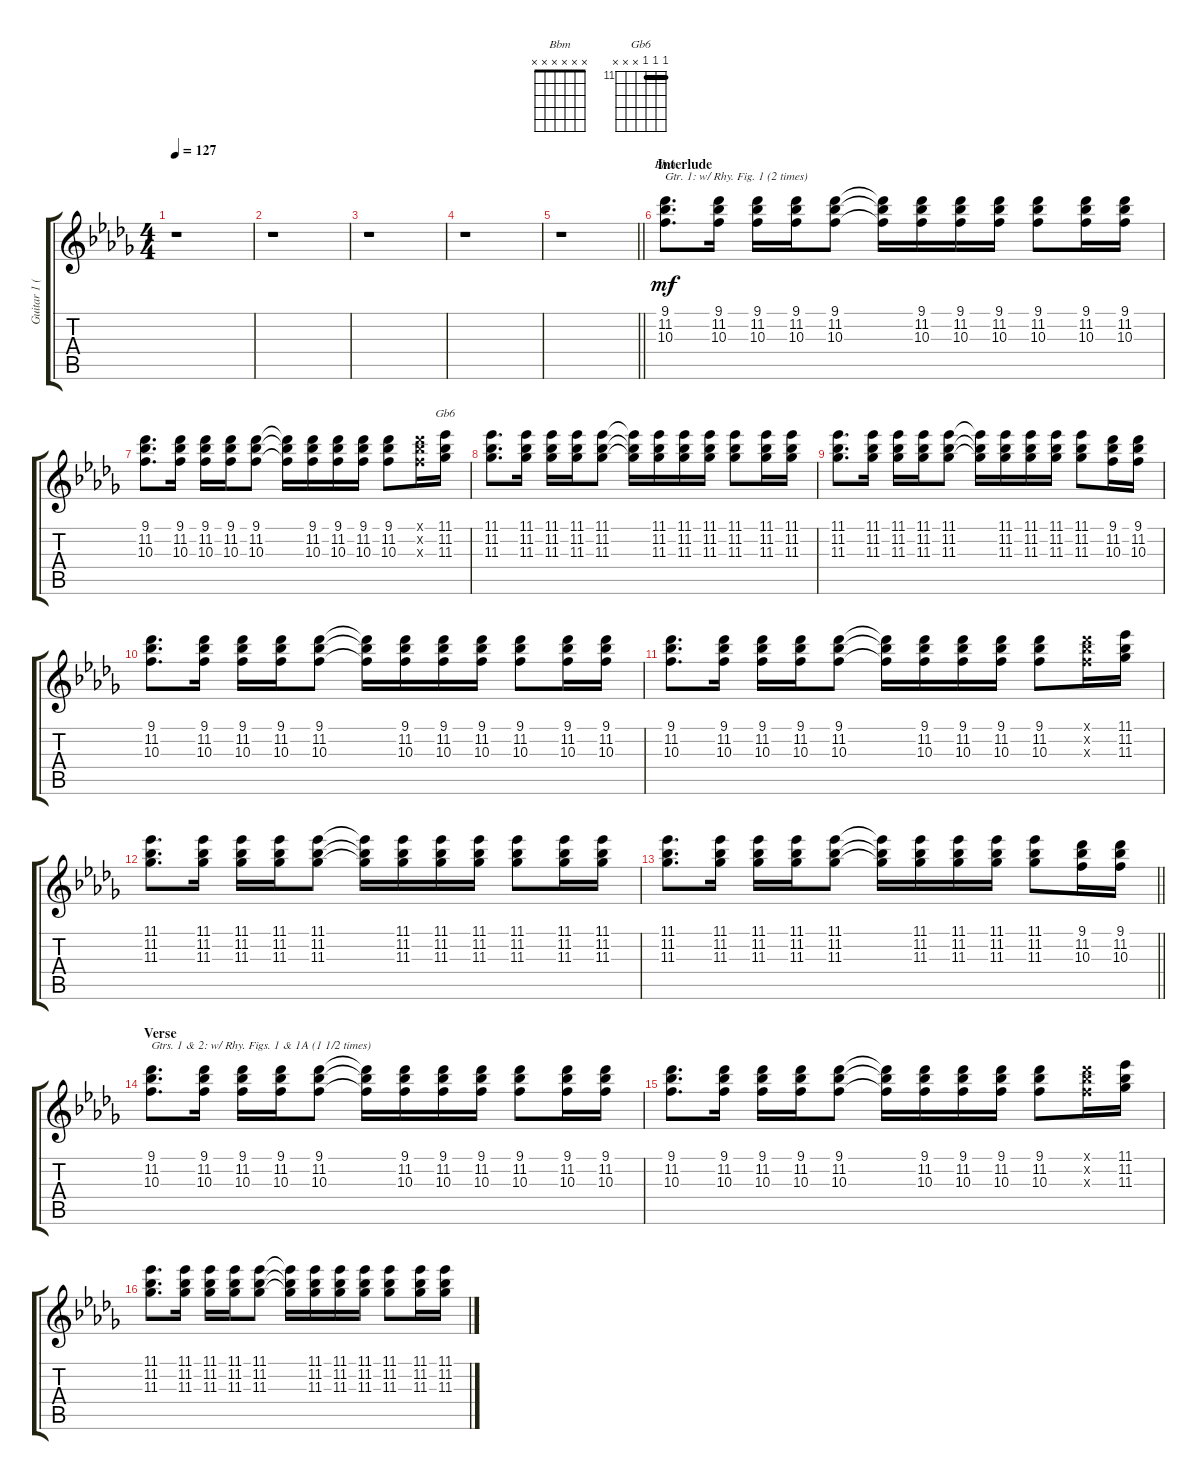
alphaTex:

\track ("Guitar 1 (dist.)" "Guitar 1 (") {instrument distortionguitar}
\staff {score tabs}
\tuning (E4 B3 G3 D3 A2 E2) {hide}
\chord ("Bbm" x x x x x x)
\chord ("Gb6" 11 11 11 x x x) {firstfret 11 barre 11}
\ts (4 4)
\tempo 127
\clef g2
\ks bbminor
r.1{dy mf} |
r.1 |
r.1 |
r.1 |
\barLineRight lightlight
r.1 |
\section ("" "Interlude")
(9.1 11.2 10.3).8{d ch "Bbm" txt "Gtr. 1: w/ Rhy. Fig. 1 (2 times)"} (9.1 11.2 10.3).16 (9.1 11.2 10.3).16 (9.1 11.2 10.3).16 (9.1 11.2 10.3).8 (9.1{t} 11.2{t} 10.3{t}).16 (9.1 11.2 10.3).16 (9.1 11.2 10.3).16 (9.1 11.2 10.3).16 (9.1 11.2 10.3).8 (9.1 11.2 10.3).16 (9.1 11.2 10.3).16 |
(9.1 11.2 10.3).8{d} (9.1 11.2 10.3).16 (9.1 11.2 10.3).16 (9.1 11.2 10.3).16 (9.1 11.2 10.3).8 (9.1{t} 11.2{t} 10.3{t}).16 (9.1 11.2 10.3).16 (9.1 11.2 10.3).16 (9.1 11.2 10.3).16 (9.1 11.2 10.3).8 (9.1{x} 11.2{x} 10.3{x}).16 (11.1 11.2 11.3).16{ch "Gb6"} |
(11.1 11.2 11.3).8{d} (11.1 11.2 11.3).16 (11.1 11.2 11.3).16 (11.1 11.2 11.3).16 (11.1 11.2 11.3).8 (11.1{t} 11.2{t} 11.3{t}).16 (11.1 11.2 11.3).16 (11.1 11.2 11.3).16 (11.1 11.2 11.3).16 (11.1 11.2 11.3).8 (11.1 11.2 11.3).16 (11.1 11.2 11.3).16 |
(11.1 11.2 11.3).8{d} (11.1 11.2 11.3).16 (11.1 11.2 11.3).16 (11.1 11.2 11.3).16 (11.1 11.2 11.3).8 (11.1{t} 11.2{t} 11.3{t}).16 (11.1 11.2 11.3).16 (11.1 11.2 11.3).16 (11.1 11.2 11.3).16 (11.1 11.2 11.3).8 (9.1 11.2 10.3).16 (9.1 11.2 10.3).16 |
(9.1 11.2 10.3).8{d} (9.1 11.2 10.3).16 (9.1 11.2 10.3).16 (9.1 11.2 10.3).16 (9.1 11.2 10.3).8 (9.1{t} 11.2{t} 10.3{t}).16 (9.1 11.2 10.3).16 (9.1 11.2 10.3).16 (9.1 11.2 10.3).16 (9.1 11.2 10.3).8 (9.1 11.2 10.3).16 (9.1 11.2 10.3).16 |
(9.1 11.2 10.3).8{d} (9.1 11.2 10.3).16 (9.1 11.2 10.3).16 (9.1 11.2 10.3).16 (9.1 11.2 10.3).8 (9.1{t} 11.2{t} 10.3{t}).16 (9.1 11.2 10.3).16 (9.1 11.2 10.3).16 (9.1 11.2 10.3).16 (9.1 11.2 10.3).8 (9.1{x} 11.2{x} 10.3{x}).16 (11.1 11.2 11.3).16 |
(11.1 11.2 11.3).8{d} (11.1 11.2 11.3).16 (11.1 11.2 11.3).16 (11.1 11.2 11.3).16 (11.1 11.2 11.3).8 (11.1{t} 11.2{t} 11.3{t}).16 (11.1 11.2 11.3).16 (11.1 11.2 11.3).16 (11.1 11.2 11.3).16 (11.1 11.2 11.3).8 (11.1 11.2 11.3).16 (11.1 11.2 11.3).16 |
\barLineRight lightlight
(11.1 11.2 11.3).8{d} (11.1 11.2 11.3).16 (11.1 11.2 11.3).16 (11.1 11.2 11.3).16 (11.1 11.2 11.3).8 (11.1{t} 11.2{t} 11.3{t}).16 (11.1 11.2 11.3).16 (11.1 11.2 11.3).16 (11.1 11.2 11.3).16 (11.1 11.2 11.3).8 (9.1 11.2 10.3).16 (9.1 11.2 10.3).16 |
\section ("" "Verse")
(9.1 11.2 10.3).8{d txt "Gtrs. 1 & 2: w/ Rhy. Figs. 1 & 1A (1 1/2 times)"} (9.1 11.2 10.3).16 (9.1 11.2 10.3).16 (9.1 11.2 10.3).16 (9.1 11.2 10.3).8 (9.1{t} 11.2{t} 10.3{t}).16 (9.1 11.2 10.3).16 (9.1 11.2 10.3).16 (9.1 11.2 10.3).16 (9.1 11.2 10.3).8 (9.1 11.2 10.3).16 (9.1 11.2 10.3).16 |
(9.1 11.2 10.3).8{d} (9.1 11.2 10.3).16 (9.1 11.2 10.3).16 (9.1 11.2 10.3).16 (9.1 11.2 10.3).8 (9.1{t} 11.2{t} 10.3{t}).16 (9.1 11.2 10.3).16 (9.1 11.2 10.3).16 (9.1 11.2 10.3).16 (9.1 11.2 10.3).8 (9.1{x} 11.2{x} 10.3{x}).16 (11.1 11.2 11.3).16 |
(11.1 11.2 11.3).8{d} (11.1 11.2 11.3).16 (11.1 11.2 11.3).16 (11.1 11.2 11.3).16 (11.1 11.2 11.3).8 (11.1{t} 11.2{t} 11.3{t}).16 (11.1 11.2 11.3).16 (11.1 11.2 11.3).16 (11.1 11.2 11.3).16 (11.1 11.2 11.3).8 (11.1 11.2 11.3).16 (11.1 11.2 11.3).16
